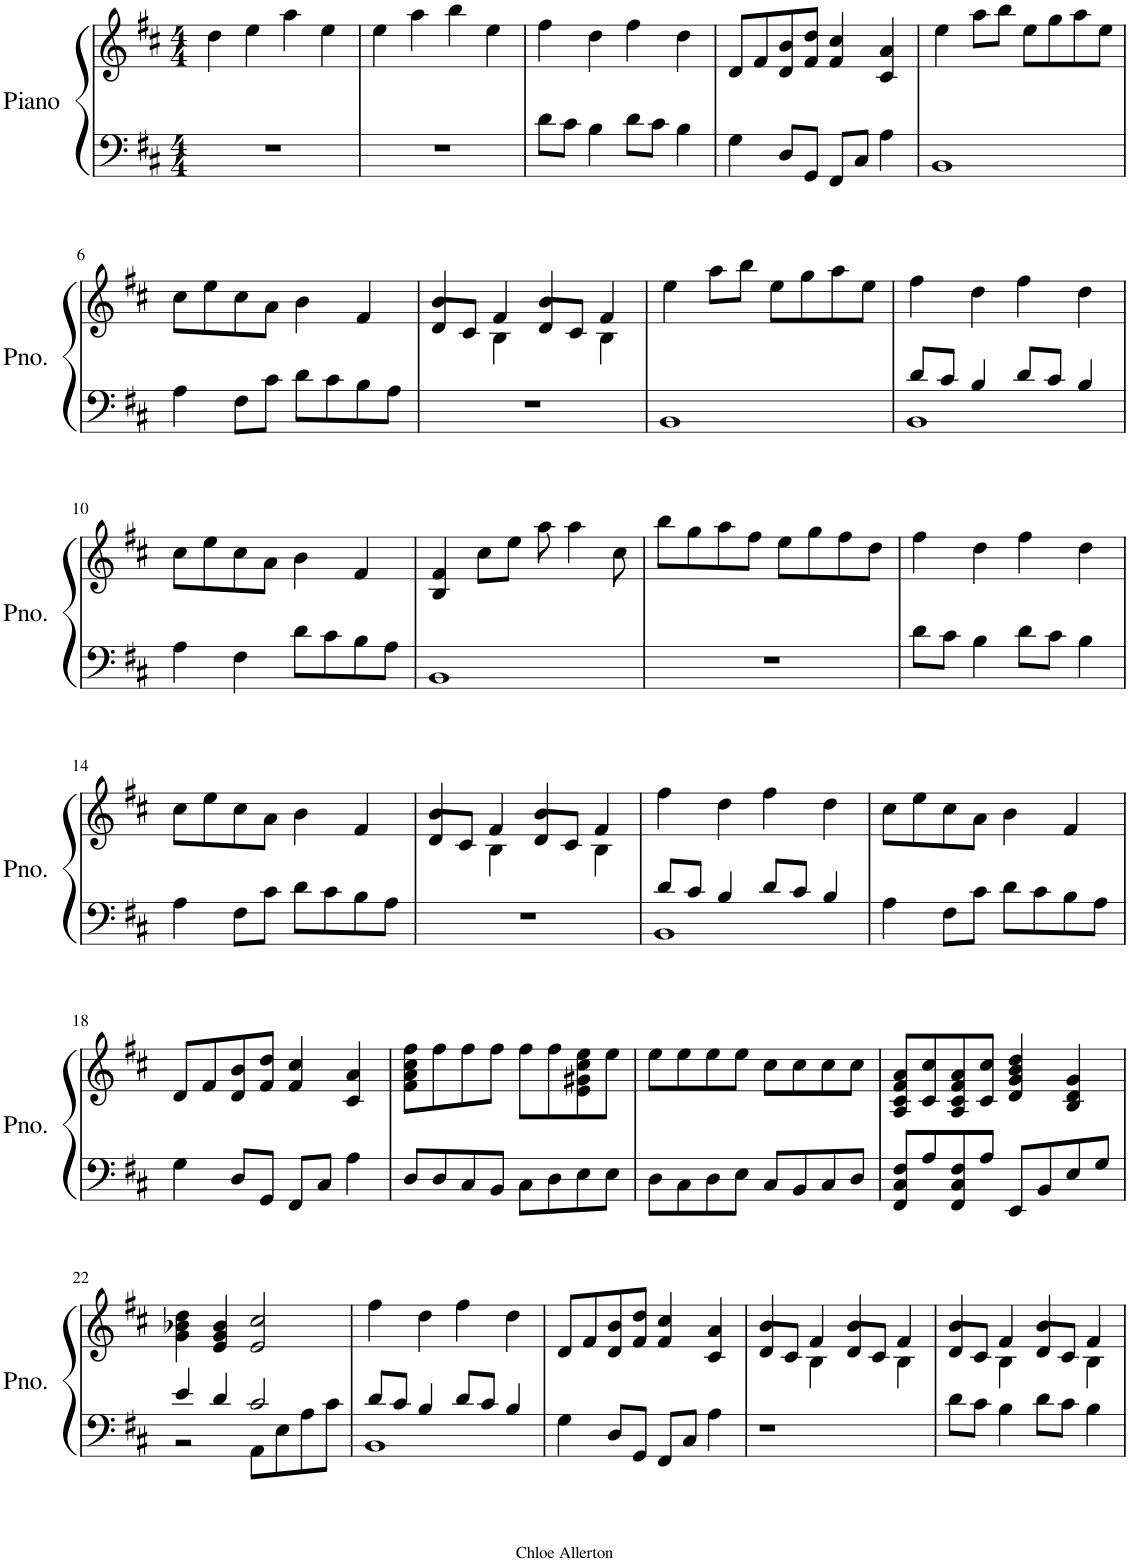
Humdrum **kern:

**kern	**kern
*part1	*part1
*staff2	*staff1
*I"Piano	*
*I'Pno.	*
*clefF4	*clefG2
*k[f#c#]	*k[f#c#]
*M4/4	*M4/4
=1	=1
1r	4dd\
.	4ee\
.	4aa\
.	4ee\
=2	=2
1r	4ee\
.	4aa\
.	4bb\
.	4ee\
=3	=3
8d\L	4ff#\
8c#\J	.
4B\	4dd\
8d\L	4ff#\
8c#\J	.
4B\	4dd\
=4	=4
4G\	8d/L
.	8f#/
8D/L	8d/ 8b/
8GG/J	8f#/ 8dd/J
8FF#/L	4f#/ 4cc#/
8C#/J	.
4A\	4c#/ 4a/
=5	=5
1BB	4ee\
.	8aa\L
.	8bb\J
.	8ee\L
.	8gg\
.	8aa\
.	8ee\J
!!LO:LB:g=z
=6	=6
4A\	8cc#\L
.	8ee\
8F#\L	8cc#\
8c#\J	8a\J
8d\L	4b\
8c#\	.
8B\	4f#/
8A\J	.
=7	=7
*	*^
1r	8d/L	4b/
.	8c#/J	.
.	4B\	4f#/
.	8d/L	4b/
.	8c#/J	.
.	4B\	4f#/
*	*v	*v
=8	=8
1BB	4ee\
.	8aa\L
.	8bb\J
.	8ee\L
.	8gg\
.	8aa\
.	8ee\J
=9	=9
*^	*
8d/L	1BB	4ff#\
8c#/J	.	.
4B/	.	4dd\
8d/L	.	4ff#\
8c#/J	.	.
4B/	.	4dd\
*v	*v	*
!!LO:LB:g=z
=10	=10
4A\	8cc#\L
.	8ee\
4F#\	8cc#\
.	8a\J
8d\L	4b\
8c#\	.
8B\	4f#/
8A\J	.
=11	=11
1BB	4B/ 4f#/
.	8cc#\L
.	8ee\J
.	8aa\
.	4aa\
.	8cc#\
=12	=12
1r	8bb\L
.	8gg\
.	8aa\
.	8ff#\J
.	8ee\L
.	8gg\
.	8ff#\
.	8dd\J
=13	=13
8d\L	4ff#\
8c#\J	.
4B\	4dd\
8d\L	4ff#\
8c#\J	.
4B\	4dd\
!!LO:LB:g=z
=14	=14
4A\	8cc#\L
.	8ee\
8F#\L	8cc#\
8c#\J	8a\J
8d\L	4b\
8c#\	.
8B\	4f#/
8A\J	.
=15	=15
*	*^
1r	8d/L	4b/
.	8c#/J	.
.	4B\	4f#/
.	8d/L	4b/
.	8c#/J	.
.	4B\	4f#/
*	*v	*v
=16	=16
*^	*
8d/L	1BB	4ff#\
8c#/J	.	.
4B/	.	4dd\
8d/L	.	4ff#\
8c#/J	.	.
4B/	.	4dd\
*v	*v	*
=17	=17
4A\	8cc#\L
.	8ee\
8F#\L	8cc#\
8c#\J	8a\J
8d\L	4b\
8c#\	.
8B\	4f#/
8A\J	.
!!LO:LB:g=z
=18	=18
4G\	8d/L
.	8f#/
8D/L	8d/ 8b/
8GG/J	8f#/ 8dd/J
8FF#/L	4f#/ 4cc#/
8C#/J	.
4A\	4c#/ 4a/
=19	=19
8D/L	8f#\ 8a\ 8cc#\ 8ff#\L
8D/	8ff#\
8C#/	8ff#\
8BB/J	8ff#\J
8C#\L	8ff#\L
8D\	8ff#\
8E\	8e\ 8g#X\ 8cc#\ 8ee\
8E\J	8ee\J
=20	=20
8D\L	8ee\L
8C#\	8ee\
8D\	8ee\
8E\J	8ee\J
8C#/L	8cc#\L
8BB/	8cc#\
8C#/	8cc#\
8D/J	8cc#\J
=21	=21
8FF#/ 8C#/ 8F#/L	8A/ 8c#/ 8f#/ 8a/L
8A/	8c#/ 8cc#/
8FF#/ 8C#/ 8F#/	8A/ 8c#/ 8f#/ 8a/
8A/J	8c#/ 8cc#/J
8EE/L	4d/ 4g/ 4b/ 4dd/
8BB/	.
8E/	4B/ 4d/ 4g/
8G/J	.
!!LO:LB:g=z
=22	=22
*^	*
4e/	2r	4g\ 4b-X\ 4dd\
4d/	.	4e/ 4g/ 4b-/
2c#/	8AA\L	2e/ 2cc#/
.	8E\	.
.	8A\	.
.	8c#\J	.
=23	=23	=23
8d/L	1BB	4ff#\
8c#/J	.	.
4B/	.	4dd\
8d/L	.	4ff#\
8c#/J	.	.
4B/	.	4dd\
*v	*v	*
=24	=24
4G\	8d/L
.	8f#/
8D/L	8d/ 8b/
8GG/J	8f#/ 8dd/J
8FF#/L	4f#/ 4cc#/
8C#/J	.
4A\	4c#/ 4a/
=25	=25
*	*^
1r	8d/L	4b/
.	8c#/J	.
.	4B\	4f#/
.	8d/L	4b/
.	8c#/J	.
.	4B\	4f#/
=26	=26	=26
8d\L	8d/L	4b/
8c#\J	8c#/J	.
4B\	4B\	4f#/
8d\L	8d/L	4b/
8c#\J	8c#/J	.
4B\	4B\	4f#/
*	*v	*v
=	=
*-	*-
